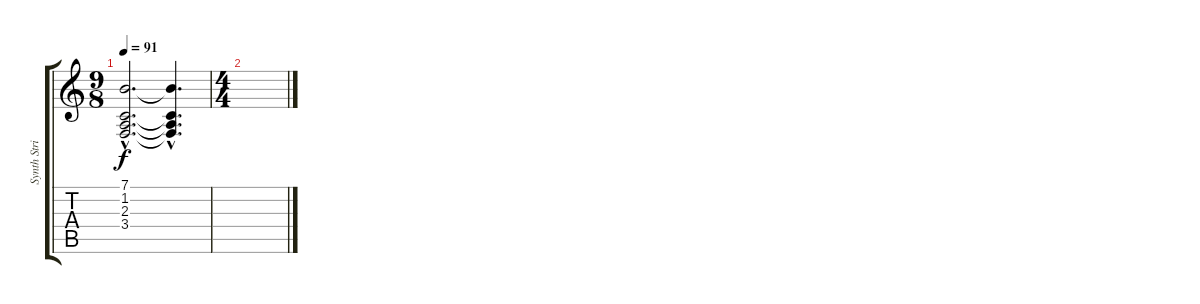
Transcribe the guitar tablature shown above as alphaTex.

\track ("Synth String Ensemble" "Synth Stri") {instrument stringensemble1}
\staff {score tabs}
\tuning (E4 B3 G3 D3 A2 E2) {hide}
\ts (9 8)
\tempo 91
\clef g2
\ks c
(7.1{hac} 1.2{hac} 2.3{hac} 3.4{hac}).2{d dy f} (7.1{hac t} 1.2{hac t} 2.3{hac t} 3.4{hac t}).4{d} |
\ts (4 4)
